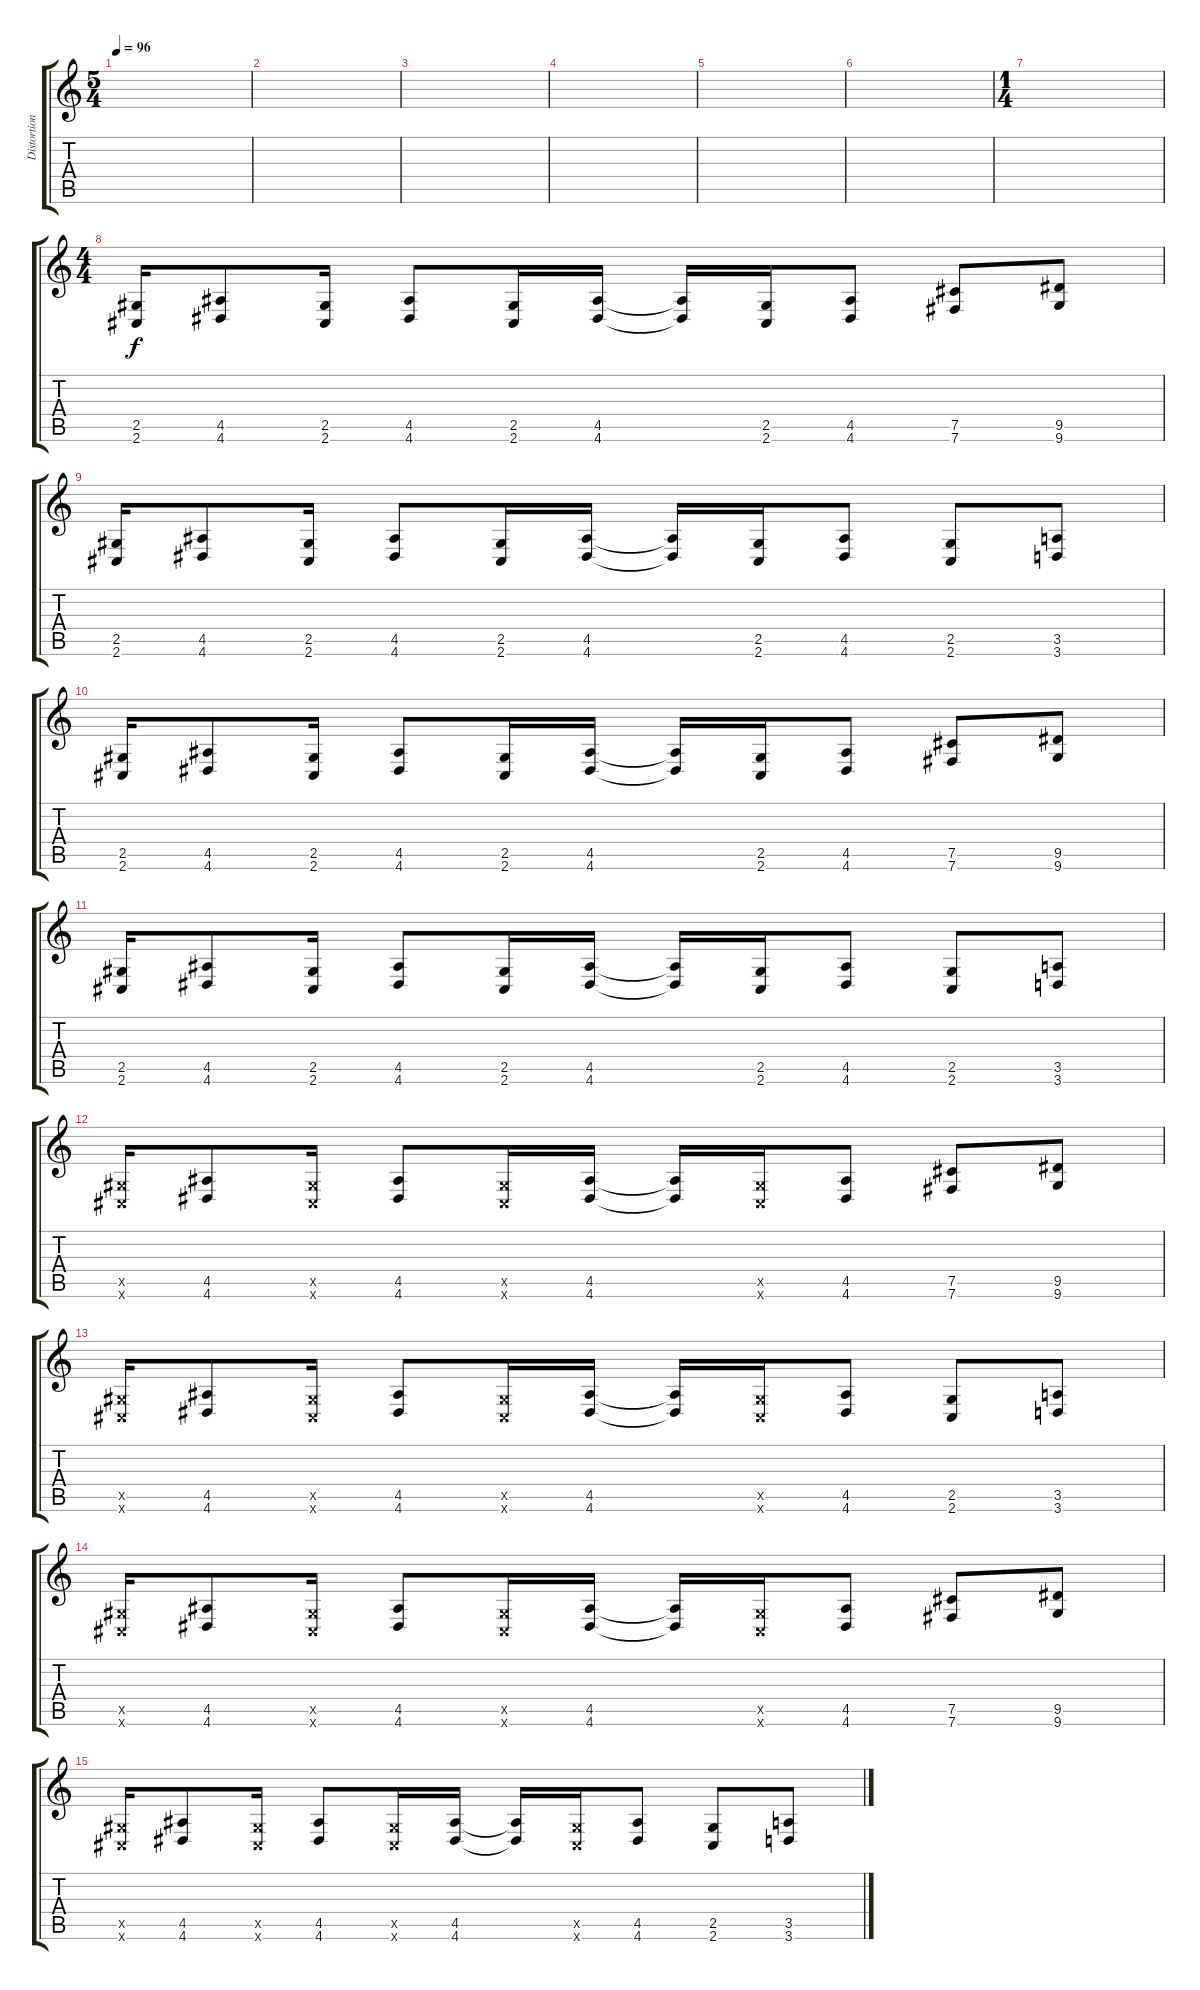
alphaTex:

\track ("Distortion" "Distortion") {instrument distortionguitar}
\staff {score tabs}
\tuning (Db4 Ab3 E3 B2 Gb2 B1) {hide}
\ts (5 4)
\tempo 96
\clef g2
\ks c
|
|
|
|
|
|
\ts (1 4)
|
\ts (4 4)
(2.5 2.6).16 (4.5 4.6).8 (2.5 2.6).16 (4.5 4.6).8 (2.5 2.6).16 (4.5 4.6).16 (4.5{t} 4.6{t}).16 (2.5 2.6).16 (4.5 4.6).8 (7.5 7.6).8 (9.5 9.6).8 |
(2.5 2.6).16 (4.5 4.6).8 (2.5 2.6).16 (4.5 4.6).8 (2.5 2.6).16 (4.5 4.6).16 (4.5{t} 4.6{t}).16 (2.5 2.6).16 (4.5 4.6).8 (2.5 2.6).8 (3.5 3.6).8 |
(2.5 2.6).16 (4.5 4.6).8 (2.5 2.6).16 (4.5 4.6).8 (2.5 2.6).16 (4.5 4.6).16 (4.5{t} 4.6{t}).16 (2.5 2.6).16 (4.5 4.6).8 (7.5 7.6).8 (9.5 9.6).8 |
(2.5 2.6).16 (4.5 4.6).8 (2.5 2.6).16 (4.5 4.6).8 (2.5 2.6).16 (4.5 4.6).16 (4.5{t} 4.6{t}).16 (2.5 2.6).16 (4.5 4.6).8 (2.5 2.6).8 (3.5 3.6).8 |
(2.5{x} 2.6{x}).16 (4.5 4.6).8 (2.5{x} 2.6{x}).16 (4.5 4.6).8 (2.5{x} 2.6{x}).16 (4.5 4.6).16 (4.5{t} 4.6{t}).16 (2.5{x} 2.6{x}).16 (4.5 4.6).8 (7.5 7.6).8 (9.5 9.6).8 |
(2.5{x} 2.6{x}).16 (4.5 4.6).8 (2.5{x} 2.6{x}).16 (4.5 4.6).8 (2.5{x} 2.6{x}).16 (4.5 4.6).16 (4.5{t} 4.6{t}).16 (2.5{x} 2.6{x}).16 (4.5 4.6).8 (2.5 2.6).8 (3.5 3.6).8 |
(2.5{x} 2.6{x}).16 (4.5 4.6).8 (2.5{x} 2.6{x}).16 (4.5 4.6).8 (2.5{x} 2.6{x}).16 (4.5 4.6).16 (4.5{t} 4.6{t}).16 (2.5{x} 2.6{x}).16 (4.5 4.6).8 (7.5 7.6).8 (9.5 9.6).8 |
(2.5{x} 2.6{x}).16 (4.5 4.6).8 (2.5{x} 2.6{x}).16 (4.5 4.6).8 (2.5{x} 2.6{x}).16 (4.5 4.6).16 (4.5{t} 4.6{t}).16 (2.5{x} 2.6{x}).16 (4.5 4.6).8 (2.5 2.6).8 (3.5 3.6).8
